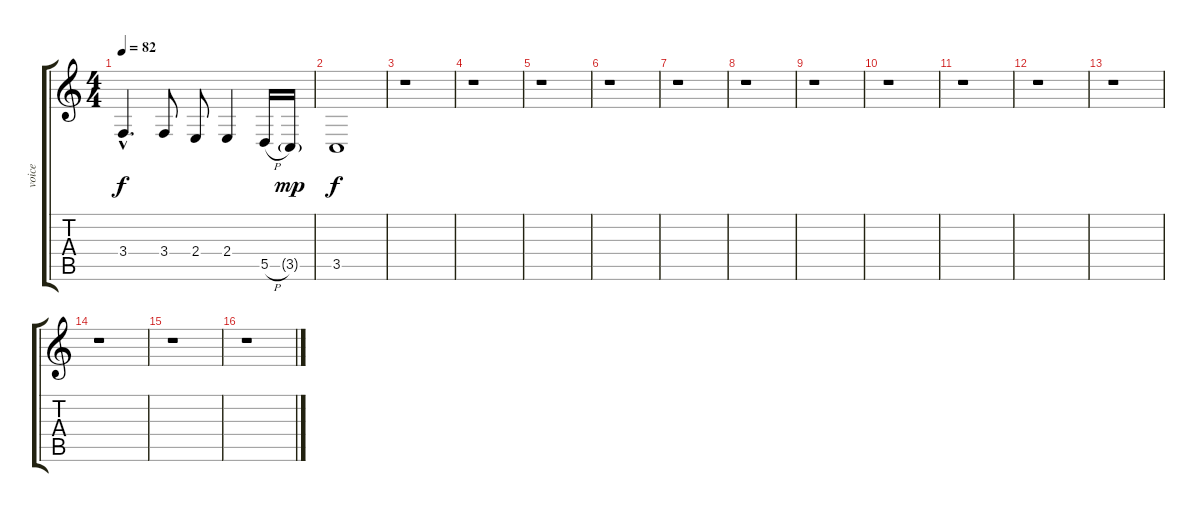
\track ("voice" "voice") {instrument synthvoice}
\staff {score tabs}
\tuning (E4 B3 G3 D3 A2 E2) {hide}
\ts (4 4)
\tempo 82
\clef g2
\ks c
3.4{hac}.4{d dy f} 3.4.8 2.4.8 2.4.4 5.5{h}.16 3.5{g}.16{dy mp} |
3.5.1{dy f} |
r.1 |
r.1 |
r.1 |
r.1 |
r.1 |
r.1 |
r.1 |
r.1 |
r.1 |
r.1 |
r.1 |
r.1 |
r.1 |
r.1
